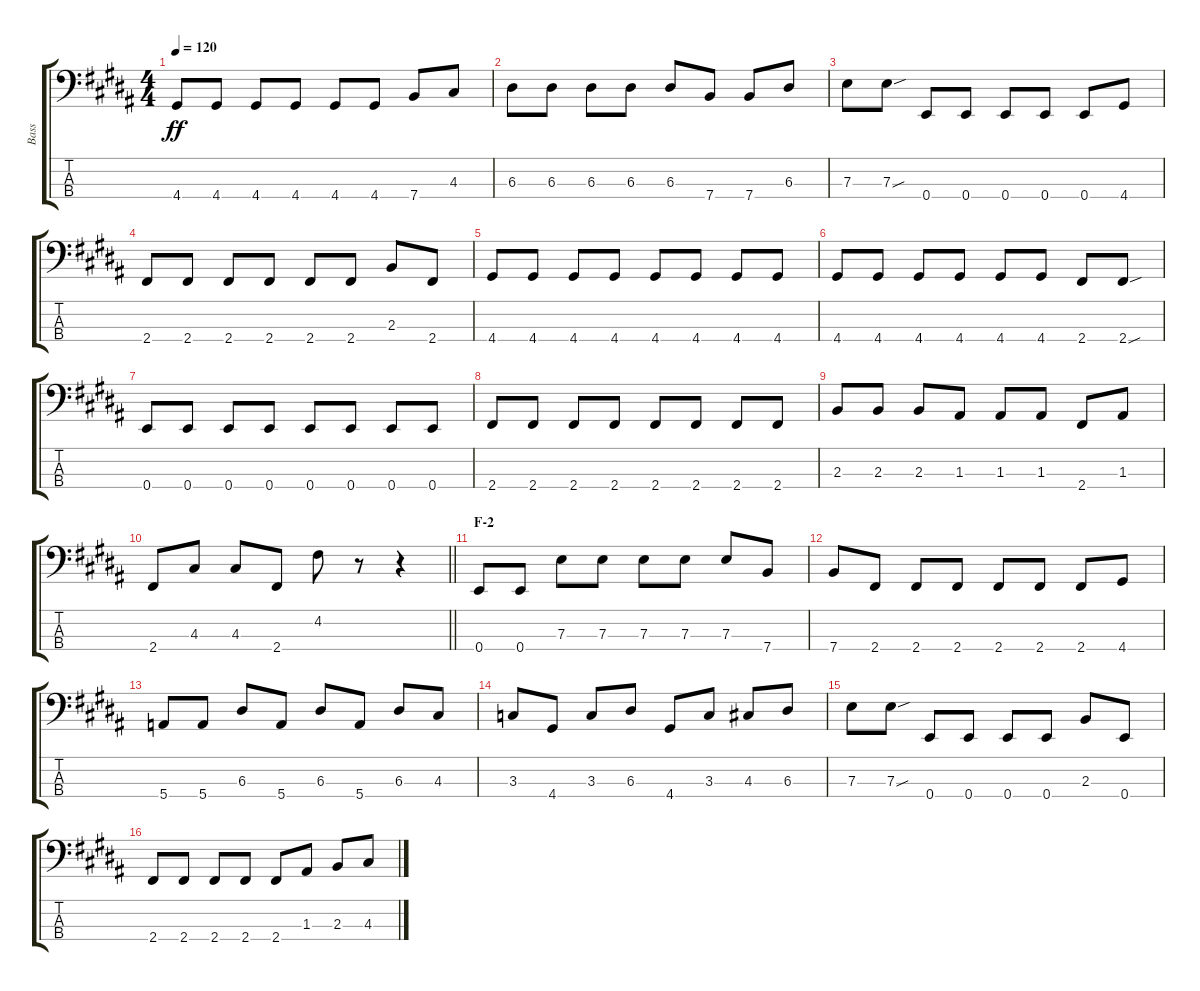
\track ("Bass" "Bass") {instrument electricbasspick}
\staff {score tabs}
\tuning (G2 D2 A1 E1) {hide}
\ts (4 4)
\tempo 120
\clef f4
\ks b
4.4.8{dy ff} 4.4.8 4.4.8 4.4.8 4.4.8 4.4.8 7.4.8 4.3.8 |
6.3.8 6.3.8 6.3.8 6.3.8 6.3.8 7.4.8 7.4.8 6.3.8 |
7.3.8 7.3{sou}.8 0.4.8 0.4.8 0.4.8 0.4.8 0.4.8 4.4.8 |
2.4.8 2.4.8 2.4.8 2.4.8 2.4.8 2.4.8 2.3.8 2.4.8 |
4.4.8 4.4.8 4.4.8 4.4.8 4.4.8 4.4.8 4.4.8 4.4.8 |
4.4.8 4.4.8 4.4.8 4.4.8 4.4.8 4.4.8 2.4.8 2.4{sou}.8 |
0.4.8 0.4.8 0.4.8 0.4.8 0.4.8 0.4.8 0.4.8 0.4.8 |
2.4.8 2.4.8 2.4.8 2.4.8 2.4.8 2.4.8 2.4.8 2.4.8 |
2.3.8 2.3.8 2.3.8 1.3.8 1.3.8 1.3.8 2.4.8 1.3.8 |
\barLineRight lightlight
2.4.8 4.3.8 4.3.8 2.4.8 4.2.8 r.8 r.4 |
\section ("" "F-2")
0.4.8 0.4.8 7.3.8 7.3.8 7.3.8 7.3.8 7.3.8 7.4.8 |
7.4.8 2.4.8 2.4.8 2.4.8 2.4.8 2.4.8 2.4.8 4.4.8 |
5.4.8 5.4.8 6.3.8 5.4.8 6.3.8 5.4.8 6.3.8 4.3.8 |
3.3.8 4.4.8 3.3.8 6.3.8 4.4.8 3.3.8 4.3.8 6.3.8 |
7.3.8 7.3{sou}.8 0.4.8 0.4.8 0.4.8 0.4.8 2.3.8 0.4.8 |
2.4.8 2.4.8 2.4.8 2.4.8 2.4.8 1.3.8 2.3.8 4.3.8
